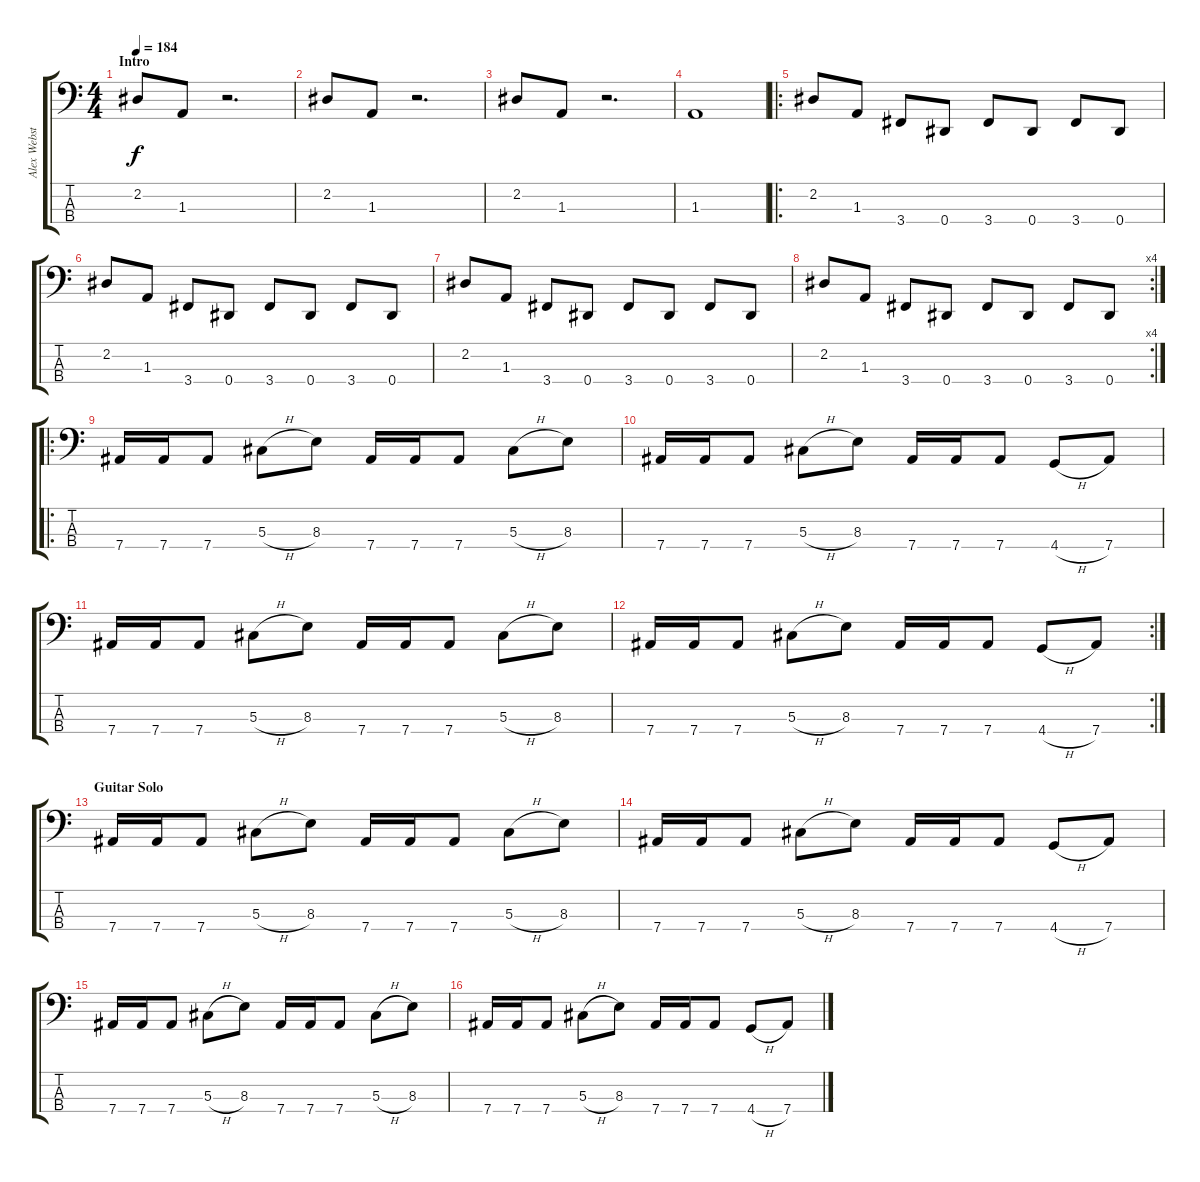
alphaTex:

\track ("Alex Webster" "Alex Webst") {instrument electricbasspick}
\staff {score tabs}
\tuning (Gb2 Db2 Ab1 Eb1) {hide}
\ts (4 4)
\section ("" "Intro")
\tempo 184
\clef f4
\ks c
2.2.8{dy f instrument electricbasspick} 1.3.8 r.2{d} |
2.2.8 1.3.8 r.2{d} |
2.2.8 1.3.8 r.2{d} |
1.3.1 |
\ro
2.2.8 1.3.8 3.4.8 0.4.8 3.4.8 0.4.8 3.4.8 0.4.8 |
2.2.8 1.3.8 3.4.8 0.4.8 3.4.8 0.4.8 3.4.8 0.4.8 |
2.2.8 1.3.8 3.4.8 0.4.8 3.4.8 0.4.8 3.4.8 0.4.8 |
\rc 4
2.2.8 1.3.8 3.4.8 0.4.8 3.4.8 0.4.8 3.4.8 0.4.8 |
\ro
7.4.16 7.4.16 7.4.8 5.3{h}.8 8.3.8 7.4.16 7.4.16 7.4.8 5.3{h}.8 8.3.8 |
7.4.16 7.4.16 7.4.8 5.3{h}.8 8.3.8 7.4.16 7.4.16 7.4.8 4.4{h}.8 7.4.8 |
7.4.16 7.4.16 7.4.8 5.3{h}.8 8.3.8 7.4.16 7.4.16 7.4.8 5.3{h}.8 8.3.8 |
\rc 2
7.4.16 7.4.16 7.4.8 5.3{h}.8 8.3.8 7.4.16 7.4.16 7.4.8 4.4{h}.8 7.4.8 |
\section ("" "Guitar Solo")
7.4.16 7.4.16 7.4.8 5.3{h}.8 8.3.8 7.4.16 7.4.16 7.4.8 5.3{h}.8 8.3.8 |
7.4.16 7.4.16 7.4.8 5.3{h}.8 8.3.8 7.4.16 7.4.16 7.4.8 4.4{h}.8 7.4.8 |
7.4.16 7.4.16 7.4.8 5.3{h}.8 8.3.8 7.4.16 7.4.16 7.4.8 5.3{h}.8 8.3.8 |
7.4.16 7.4.16 7.4.8 5.3{h}.8 8.3.8 7.4.16 7.4.16 7.4.8 4.4{h}.8 7.4.8
